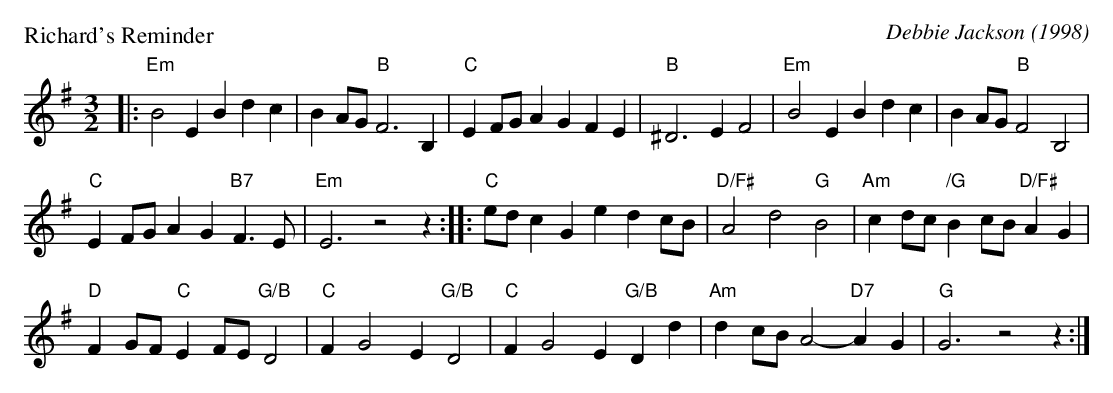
X:1
P: Richard's Reminder
C:Debbie Jackson (1998)
M:3/2
L:1/8
K:Em
|:\
"Em"B4 E2B2 d2c2 | B2AG "B"F6 B,2 |\
"C"E2FG A2G2 F2E2 | "B"^D6 E2F4 |\
"Em"B4 E2B2 d2c2 | B2AG "B"F4 B,4 |
"C"E2FG A2G2 "B7"F3E | "Em"E6 z4 z2 ::\
"C"edc2 G2e2 d2cB | "D/F#"A4 d4 "G"B4 |\
"Am"c2dc "/G"B2cB "D/F#"A2G2 |
"D"F2GF "C"E2FE "G/B"D4 |\
"C"F2 G4 E2 "G/B"D4 | "C"F2 G4 E2 "G/B"D2d2 |\
"Am"d2cB A4- "D7"A2G2 | "G"G6 z4 z2 :|
